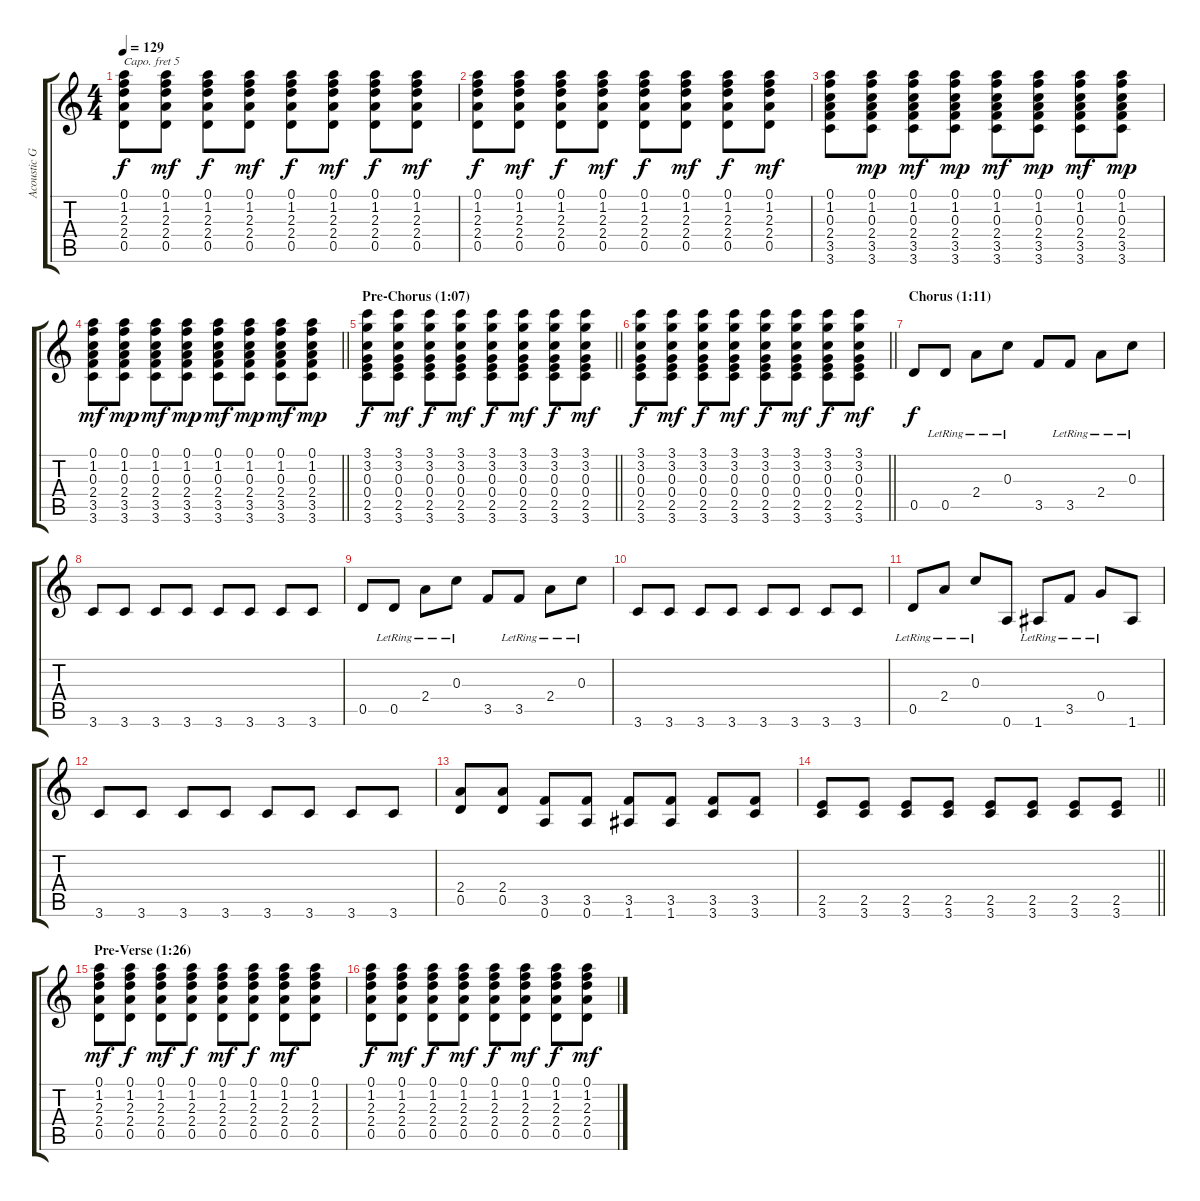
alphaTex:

\track ("Acoustic Guitar" "Acoustic G") {instrument acousticguitarsteel}
\staff {score tabs}
\capo 5
\tuning (E4 B3 G3 D3 A2 E2) {hide}
\ts (4 4)
\tempo 129
\clef g2
\ks c
(0.1 1.2 2.3 2.4 0.5).8{dy f} (0.1 1.2 2.3 2.4 0.5).8{dy mf} (0.1 1.2 2.3 2.4 0.5).8{dy f} (0.1 1.2 2.3 2.4 0.5).8{dy mf} (0.1 1.2 2.3 2.4 0.5).8{dy f} (0.1 1.2 2.3 2.4 0.5).8{dy mf} (0.1 1.2 2.3 2.4 0.5).8{dy f} (0.1 1.2 2.3 2.4 0.5).8{dy mf} |
(0.1 1.2 2.3 2.4 0.5).8{dy f} (0.1 1.2 2.3 2.4 0.5).8{dy mf} (0.1 1.2 2.3 2.4 0.5).8{dy f} (0.1 1.2 2.3 2.4 0.5).8{dy mf} (0.1 1.2 2.3 2.4 0.5).8{dy f} (0.1 1.2 2.3 2.4 0.5).8{dy mf} (0.1 1.2 2.3 2.4 0.5).8{dy f} (0.1 1.2 2.3 2.4 0.5).8{dy mf} |
(0.1 1.2 0.3 2.4 3.5 3.6).8 (0.1 1.2 0.3 2.4 3.5 3.6).8{dy mp} (0.1 1.2 0.3 2.4 3.5 3.6).8{dy mf} (0.1 1.2 0.3 2.4 3.5 3.6).8{dy mp} (0.1 1.2 0.3 2.4 3.5 3.6).8{dy mf} (0.1 1.2 0.3 2.4 3.5 3.6).8{dy mp} (0.1 1.2 0.3 2.4 3.5 3.6).8{dy mf} (0.1 1.2 0.3 2.4 3.5 3.6).8{dy mp} |
\barLineRight lightlight
(0.1 1.2 0.3 2.4 3.5 3.6).8{dy mf} (0.1 1.2 0.3 2.4 3.5 3.6).8{dy mp} (0.1 1.2 0.3 2.4 3.5 3.6).8{dy mf} (0.1 1.2 0.3 2.4 3.5 3.6).8{dy mp} (0.1 1.2 0.3 2.4 3.5 3.6).8{dy mf} (0.1 1.2 0.3 2.4 3.5 3.6).8{dy mp} (0.1 1.2 0.3 2.4 3.5 3.6).8{dy mf} (0.1 1.2 0.3 2.4 3.5 3.6).8{dy mp} |
\section ("" "Pre-Chorus (1:07)")
\barLineRight lightlight
(3.1 3.2 0.3 0.4 2.5 3.6).8{dy f} (3.1 3.2 0.3 0.4 2.5 3.6).8{dy mf} (3.1 3.2 0.3 0.4 2.5 3.6).8{dy f} (3.1 3.2 0.3 0.4 2.5 3.6).8{dy mf} (3.1 3.2 0.3 0.4 2.5 3.6).8{dy f} (3.1 3.2 0.3 0.4 2.5 3.6).8{dy mf} (3.1 3.2 0.3 0.4 2.5 3.6).8{dy f} (3.1 3.2 0.3 0.4 2.5 3.6).8{dy mf} |
\barLineRight lightlight
(3.1 3.2 0.3 0.4 2.5 3.6).8{dy f} (3.1 3.2 0.3 0.4 2.5 3.6).8{dy mf} (3.1 3.2 0.3 0.4 2.5 3.6).8{dy f} (3.1 3.2 0.3 0.4 2.5 3.6).8{dy mf} (3.1 3.2 0.3 0.4 2.5 3.6).8{dy f} (3.1 3.2 0.3 0.4 2.5 3.6).8{dy mf} (3.1 3.2 0.3 0.4 2.5 3.6).8{dy f} (3.1 3.2 0.3 0.4 2.5 3.6).8{dy mf} |
\section ("" "Chorus (1:11)")
0.5.8{dy f} 0.5{lr}.8 2.4{lr}.8 0.3{lr}.8 3.5.8 3.5{lr}.8 2.4{lr}.8 0.3{lr}.8 |
3.6.8 3.6.8 3.6.8 3.6.8 3.6.8 3.6.8 3.6.8 3.6.8 |
0.5.8 0.5{lr}.8 2.4{lr}.8 0.3{lr}.8 3.5.8 3.5{lr}.8 2.4{lr}.8 0.3{lr}.8 |
3.6.8 3.6.8 3.6.8 3.6.8 3.6.8 3.6.8 3.6.8 3.6.8 |
0.5{lr}.8 2.4{lr}.8 0.3{lr}.8 0.6.8 1.6{lr}.8 3.5{lr}.8 0.4{lr}.8 1.6.8 |
3.6.8 3.6.8 3.6.8 3.6.8 3.6.8 3.6.8 3.6.8 3.6.8 |
(2.4 0.5).8 (2.4 0.5).8 (3.5 0.6).8 (3.5 0.6).8 (3.5 1.6).8 (3.5 1.6).8 (3.5 3.6).8 (3.5 3.6).8 |
\barLineRight lightlight
(2.5 3.6).8 (2.5 3.6).8 (2.5 3.6).8 (2.5 3.6).8 (2.5 3.6).8 (2.5 3.6).8 (2.5 3.6).8 (2.5 3.6).8 |
\section ("" "Pre-Verse (1:26)")
(0.1 1.2 2.3 2.4 0.5).8{dy mf} (0.1 1.2 2.3 2.4 0.5).8{dy f} (0.1 1.2 2.3 2.4 0.5).8{dy mf} (0.1 1.2 2.3 2.4 0.5).8{dy f} (0.1 1.2 2.3 2.4 0.5).8{dy mf} (0.1 1.2 2.3 2.4 0.5).8{dy f} (0.1 1.2 2.3 2.4 0.5).8{dy mf} (0.1 1.2 2.3 2.4 0.5).8 |
(0.1 1.2 2.3 2.4 0.5).8{dy f} (0.1 1.2 2.3 2.4 0.5).8{dy mf} (0.1 1.2 2.3 2.4 0.5).8{dy f} (0.1 1.2 2.3 2.4 0.5).8{dy mf} (0.1 1.2 2.3 2.4 0.5).8{dy f} (0.1 1.2 2.3 2.4 0.5).8{dy mf} (0.1 1.2 2.3 2.4 0.5).8{dy f} (0.1 1.2 2.3 2.4 0.5).8{dy mf}
